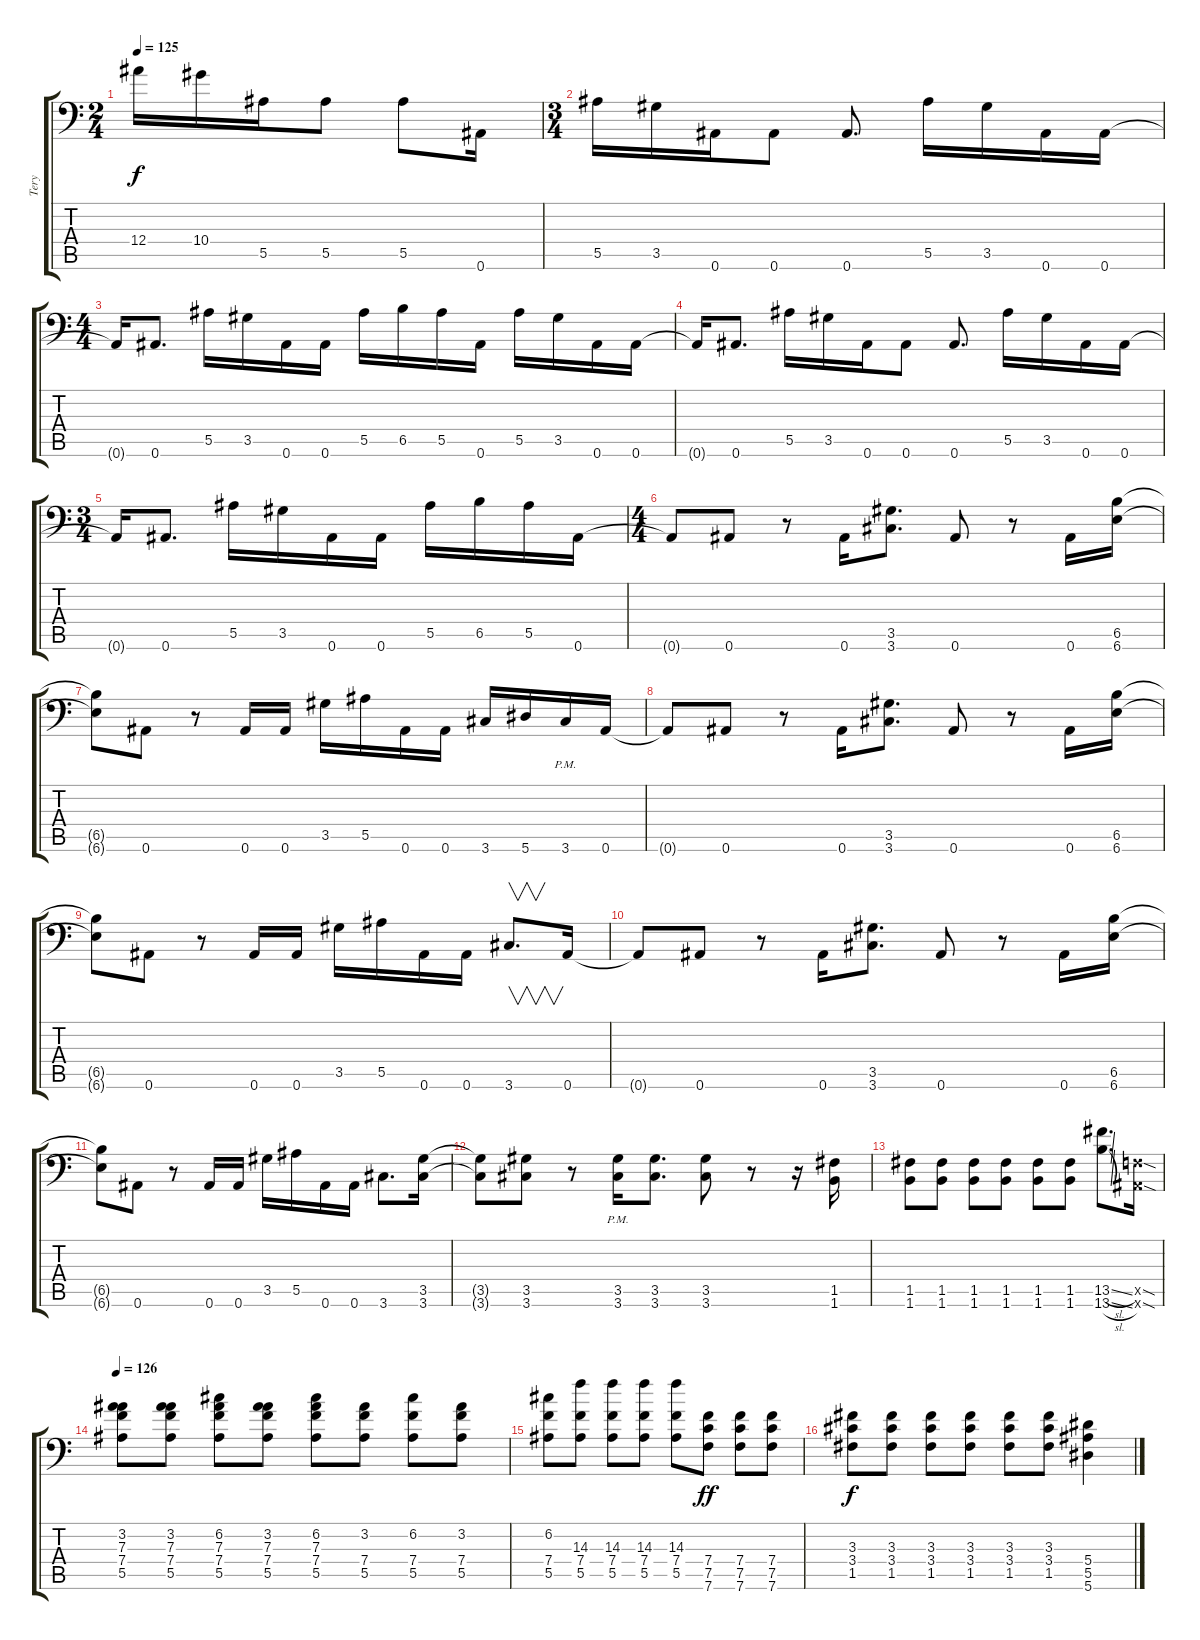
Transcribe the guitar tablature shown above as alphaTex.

\track ("Tery" "Tery") {instrument distortionguitar}
\staff {score tabs}
\tuning (C4 G3 Eb3 Bb2 F2 Bb1) {hide}
\ts (2 4)
\tempo 125
\clef f4
\ks c
12.4.16{dy f volume 9 instrument overdrivenguitar} 10.4.16 5.5.16 5.5.8 5.5.8 0.6.16 |
\ts (3 4)
5.5.16{volume 14 instrument distortionguitar} 3.5.16 0.6.16 0.6.8 0.6.8{d} 5.5.16 3.5.16 0.6.16 0.6.16 |
\ts (4 4)
0.6{t}.16 0.6.8{d} 5.5.16 3.5.16 0.6.16 0.6.16 5.5.16 6.5.16 5.5.16 0.6.16 5.5.16 3.5.16 0.6.16 0.6.16 |
0.6{t}.16 0.6.8{d} 5.5.16 3.5.16 0.6.16 0.6.8 0.6.8{d} 5.5.16 3.5.16 0.6.16 0.6.16 |
\ts (3 4)
0.6{t}.16 0.6.8{d} 5.5.16 3.5.16 0.6.16 0.6.16 5.5.16 6.5.16 5.5.16 0.6.16 |
\ts (4 4)
0.6{t}.8 0.6.8 r.8 0.6.16 (3.5 3.6).8{d} 0.6.8 r.8 0.6.16 (6.5 6.6).16 |
(6.5{t} 6.6{t}).8 0.6.8 r.8 0.6.16 0.6.16 3.5.16 5.5.16 0.6.16 0.6.16 3.6.16 5.6.16 3.6{pm}.16 0.6.16 |
0.6{t}.8 0.6.8 r.8 0.6.16 (3.5 3.6).8{d} 0.6.8 r.8 0.6.16 (6.5 6.6).16 |
(6.5{t} 6.6{t}).8 0.6.8 r.8 0.6.16 0.6.16 3.5.16 5.5.16 0.6.16 0.6.16 3.6.8{v d} 0.6.16 |
0.6{t}.8 0.6.8 r.8 0.6.16 (3.5 3.6).8{d} 0.6.8 r.8 0.6.16 (6.5 6.6).16 |
(6.5{t} 6.6{t}).8 0.6.8 r.8 0.6.16 0.6.16 3.5.16 5.5.16 0.6.16 0.6.16 3.6.8{d} (3.5 3.6).16 |
(3.5{t} 3.6{t}).8 (3.5 3.6).8 r.8 (3.5{pm} 3.6{pm}).16 (3.5 3.6).8{d} (3.5 3.6).8 r.8 r.16 (1.5 1.6).16 |
(1.5 1.6).8 (1.5 1.6).8 (1.5 1.6).8 (1.5 1.6).8 (1.5 1.6).8 (1.5 1.6).8 (13.5{sl} 13.6{sl}).8{d} (0.5{sod x} 0.6{sod x}).16 |
\tempo 126
(3.2 7.3 7.4 5.5).8{volume 12} (3.2 7.3 7.4 5.5).8 (6.2 7.3 7.4 5.5).8 (3.2 7.3 7.4 5.5).8 (6.2 7.3 7.4 5.5).8 (3.2 7.4 5.5).8 (6.2 7.4 5.5).8 (3.2 7.4 5.5).8 |
(6.2 7.4 5.5).8 (14.3 7.4 5.5).8 (14.3 7.4 5.5).8 (14.3 7.4 5.5).8 (14.3 7.4 5.5).8 (7.4 7.5 7.6).8{dy ff} (7.4 7.5 7.6).8 (7.4 7.5 7.6).8 |
(3.3 3.4 1.5).8{dy f} (3.3 3.4 1.5).8 (3.3 3.4 1.5).8 (3.3 3.4 1.5).8 (3.3 3.4 1.5).8 (3.3 3.4 1.5).8 (5.4 5.5 5.6).4
